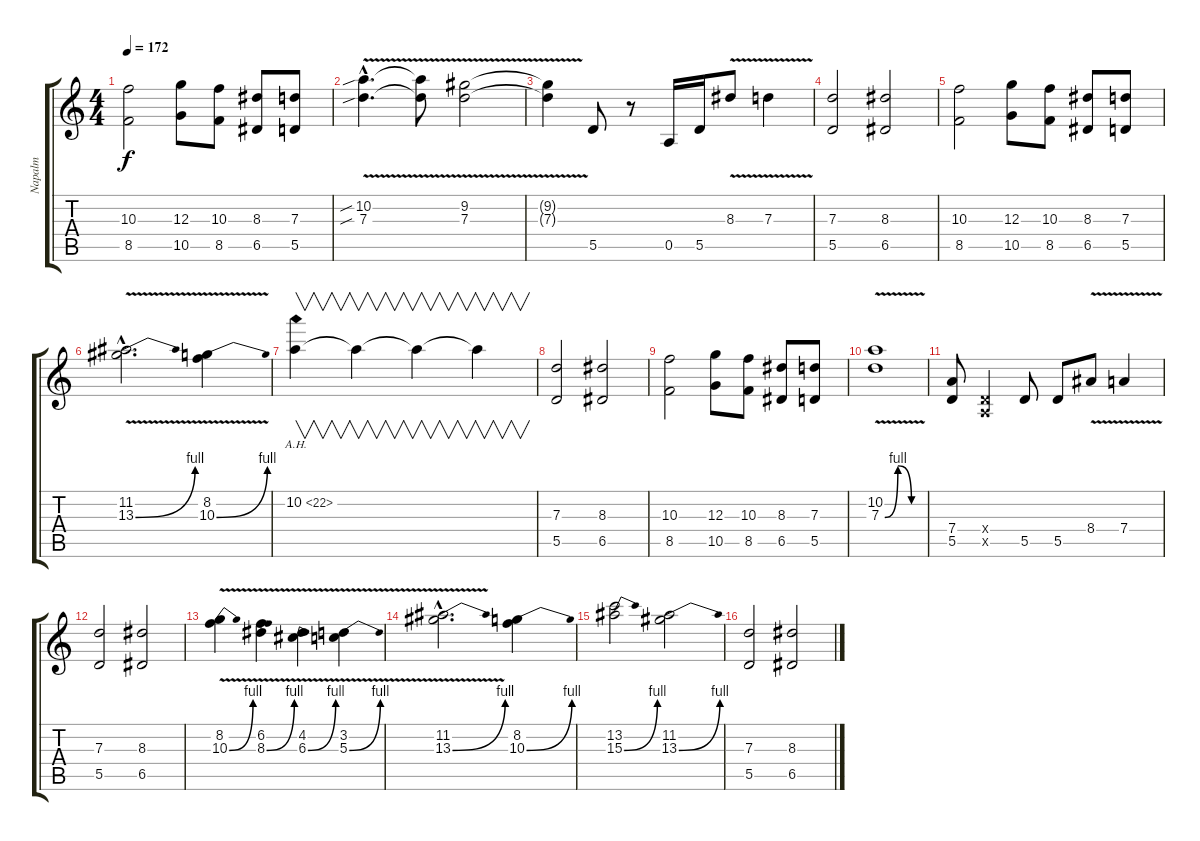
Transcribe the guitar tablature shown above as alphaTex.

\track ("Napalm" "Napalm") {instrument distortionguitar}
\staff {score tabs}
\tuning (E4 B3 G3 D3 A2 E2) {hide}
\ts (4 4)
\tempo 172
\clef g2
\ks c
(10.3 8.5).2{dy f} (12.3 10.5).8 (10.3 8.5).8 (8.3 6.5).8 (7.3 5.5).8 |
(10.2{v sib hac} 7.3{v sib hac}).4{d} (10.2{t} 7.3{t}).8 (9.2 7.3{v}).2 |
(9.2{t} 7.3{t}).4 5.5.8 r.8 0.5.16 5.5.16 8.3{v}.8 7.3{v}.4 |
(7.3 5.5).2 (8.3 6.5).2 |
(10.3 8.5).2 (12.3 10.5).8 (10.3 8.5).8 (8.3 6.5).8 (7.3 5.5).8 |
(11.2{hac} 13.3{be (bend 0 0 60 4) v hac}).2{d} (8.2 10.3{be (bend 0 0 60 4) v}).4 |
10.2{ah 12}.4{v} 10.2{t}.4{v} 10.2{t}.4{v} 10.2{t}.4{v} |
(7.3 5.5).2 (8.3 6.5).2 |
(10.3 8.5).2 (12.3 10.5).8 (10.3 8.5).8 (8.3 6.5).8 (7.3 5.5).8 |
(10.2 7.3{be (custom 0 0 20 4 41 0 60 0) v}).1 |
(7.4 5.5).8 (0.4{x} 0.5{x}).4 5.5.8 5.5.8 8.4{v}.8 7.4{v}.4 |
(7.3 5.5).2 (8.3 6.5).2 |
(8.2 10.3{be (bend 0 0 60 4) v}).4 (6.2 8.3{be (bend 0 0 60 4) v}).4 (4.2 6.3{be (bend 0 0 60 4) v}).4 (3.2 5.3{be (bend 0 0 60 4) v}).4 |
(11.2{hac} 13.3{be (bend 0 0 60 4) v hac}).2{d} (8.2 10.3{be (bend 0 0 60 4)}).4 |
(13.2 15.3{be (bend 0 0 60 4)}).2 (11.2 13.3{be (bend 0 0 60 4)}).2 |
(7.3 5.5).2 (8.3 6.5).2
